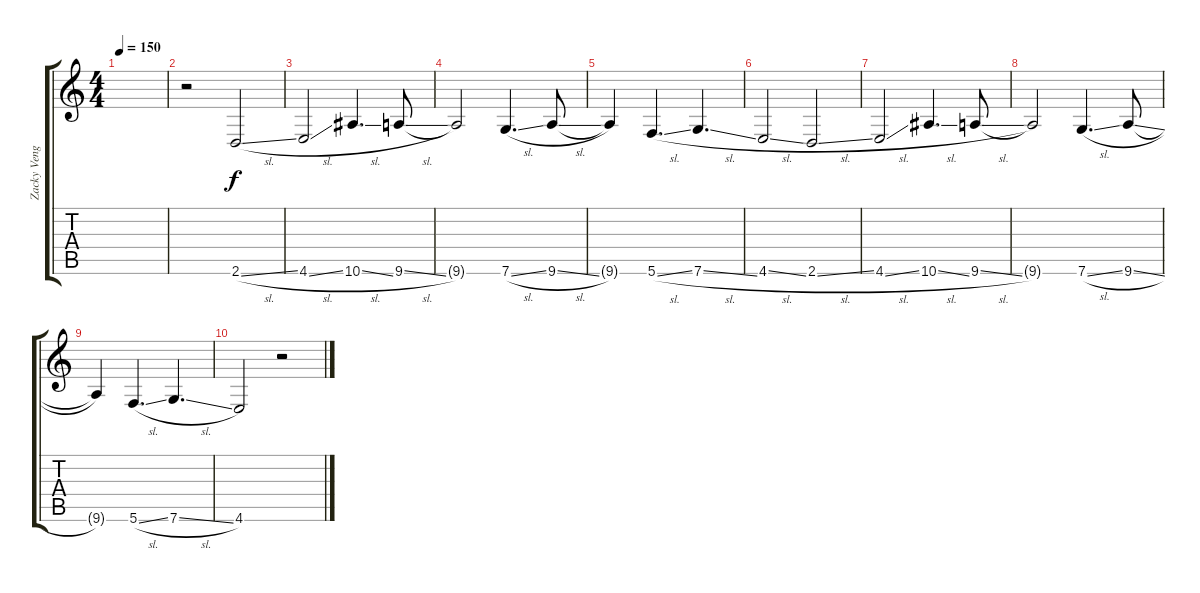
\track ("Zacky Vengeance" "Zacky Veng") {instrument distortionguitar}
\staff {score tabs}
\tuning (D4 A3 F3 C3 G2 C2) {hide}
\ts (4 4)
\tempo 150
\clef g2
\ks c
|
r.2 2.6{sl}.2 |
4.6{sl}.2 10.6{sl}.4{d} 9.6{sl}.8 |
9.6{t}.2 7.6{sl}.4{d} 9.6{sl}.8 |
9.6{t}.4 5.6{sl}.4{d} 7.6{sl}.4{d} |
4.6{sl}.2 2.6{sl}.2 |
4.6{sl}.2 10.6{sl}.4{d} 9.6{sl}.8 |
9.6{t}.2 7.6{sl}.4{d} 9.6{sl}.8 |
9.6{t}.4 5.6{sl}.4{d} 7.6{sl}.4{d} |
4.6.2 r.2
